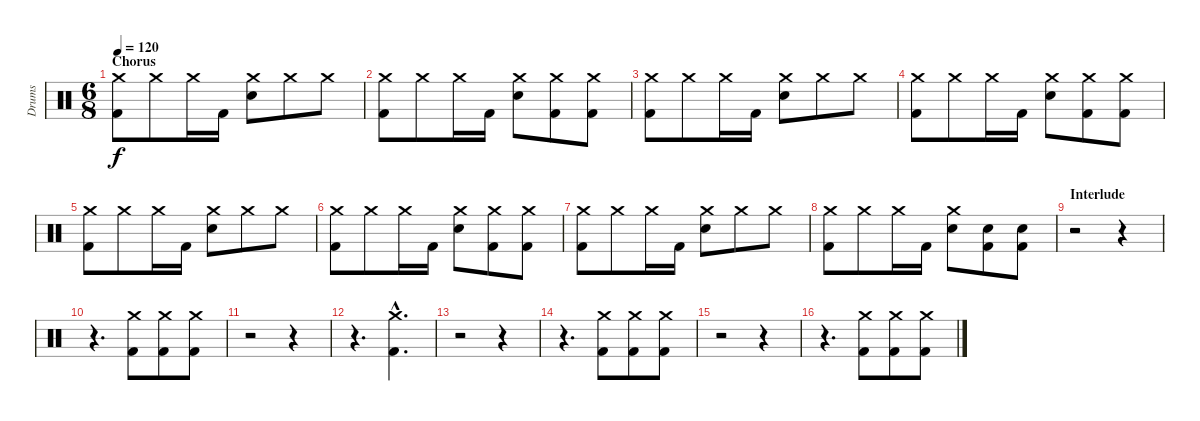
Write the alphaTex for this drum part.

\track ("Drums" "Drums") {instrument percussion}
\staff {score}
\articulation defaults
\ts (6 8)
\section ("" "Chorus")
\tempo 120
\clef neutral
\ks c
("Crash medium (hit)" "Kick (hit) 2").8{dy f} "Crash medium (hit)".8 "Crash medium (hit)".16 "Kick (hit) 2".16 ("Crash medium (hit)" "Electric Snare (hit)").8 "Crash medium (hit)".8 "Crash medium (hit)".8 |
("Crash medium (hit)" "Kick (hit) 2").8 "Crash medium (hit)".8 "Crash medium (hit)".16 "Kick (hit) 2".16 ("Crash medium (hit)" "Electric Snare (hit)").8 ("Crash medium (hit)" "Kick (hit) 2").8 ("Crash medium (hit)" "Kick (hit) 2").8 |
("Crash medium (hit)" "Kick (hit) 2").8 "Crash medium (hit)".8 "Crash medium (hit)".16 "Kick (hit) 2".16 ("Crash medium (hit)" "Electric Snare (hit)").8 "Crash medium (hit)".8 "Crash medium (hit)".8 |
("Crash medium (hit)" "Kick (hit) 2").8 "Crash medium (hit)".8 "Crash medium (hit)".16 "Kick (hit) 2".16 ("Crash medium (hit)" "Electric Snare (hit)").8 ("Crash medium (hit)" "Kick (hit) 2").8 ("Crash medium (hit)" "Kick (hit) 2").8 |
("Crash medium (hit)" "Kick (hit) 2").8 "Crash medium (hit)".8 "Crash medium (hit)".16 "Kick (hit) 2".16 ("Crash medium (hit)" "Electric Snare (hit)").8 "Crash medium (hit)".8 "Crash medium (hit)".8 |
("Crash medium (hit)" "Kick (hit) 2").8 "Crash medium (hit)".8 "Crash medium (hit)".16 "Kick (hit) 2".16 ("Crash medium (hit)" "Electric Snare (hit)").8 ("Crash medium (hit)" "Kick (hit) 2").8 ("Crash medium (hit)" "Kick (hit) 2").8 |
("Crash medium (hit)" "Kick (hit) 2").8 "Crash medium (hit)".8 "Crash medium (hit)".16 "Kick (hit) 2".16 ("Crash medium (hit)" "Electric Snare (hit)").8 "Crash medium (hit)".8 "Crash medium (hit)".8 |
("Crash medium (hit)" "Kick (hit) 2").8 "Crash medium (hit)".8 "Crash medium (hit)".16 "Kick (hit) 2".16 ("Crash medium (hit)" "Electric Snare (hit)").8 ("Kick (hit) 2" "Electric Snare (hit)").8 ("Kick (hit) 2" "Electric Snare (hit)").8 |
\section ("" "Interlude")
r.2 r.4 |
r.4{d} ("Crash medium (hit)" "Kick (hit) 2").8 ("Crash medium (hit)" "Kick (hit) 2").8 ("Crash medium (hit)" "Kick (hit) 2").8 |
r.2 r.4 |
r.4{d} ("Crash medium (hit)"{hac} "Kick (hit) 2"{hac}).4{d} |
r.2 r.4 |
r.4{d} ("Crash medium (hit)" "Kick (hit) 2").8 ("Crash medium (hit)" "Kick (hit) 2").8 ("Crash medium (hit)" "Kick (hit) 2").8 |
r.2 r.4 |
r.4{d} ("Crash medium (hit)" "Kick (hit) 2").8 ("Crash medium (hit)" "Kick (hit) 2").8 ("Crash medium (hit)" "Kick (hit) 2").8
